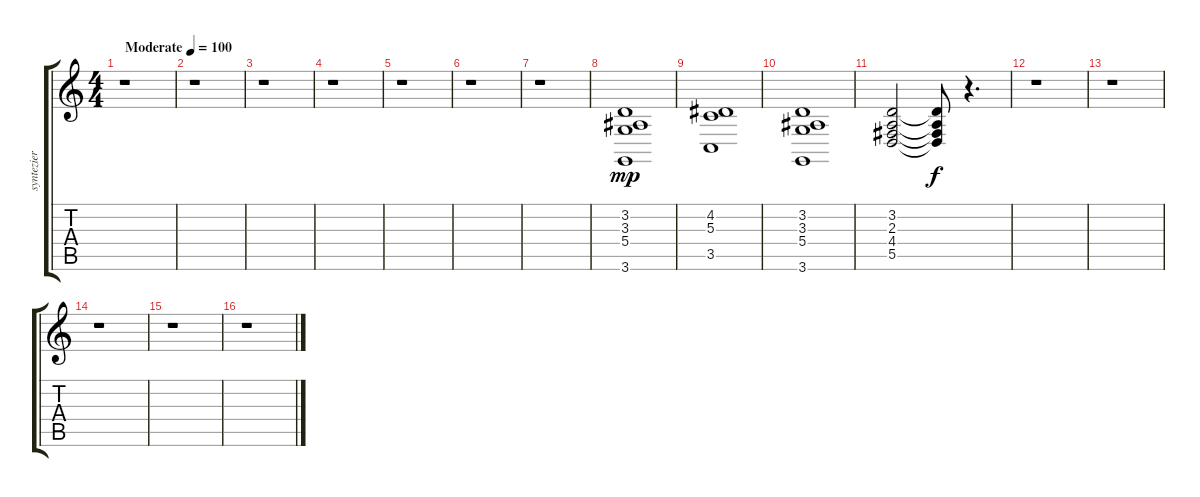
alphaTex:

\track ("syntezier" "syntezier") {instrument synthstrings1}
\staff {score tabs}
\tuning (E4 B3 G3 D3 A2 E2) {hide}
\ts (4 4)
\tempo (100 "Moderate")
\clef g2
\ks c
r.1{dy mp instrument synthstrings1} |
r.1 |
r.1 |
r.1 |
r.1 |
r.1 |
r.1 |
(3.2 3.3 5.4 3.6).1 |
(4.2 5.3 3.5).1 |
(3.2 3.3 5.4 3.6).1 |
(3.2 2.3 4.4 5.5).2 (3.2{t} 2.3{t} 4.4{t} 5.5{t}).8{dy f} r.4{d} |
r.1 |
r.1 |
r.1 |
r.1 |
r.1
